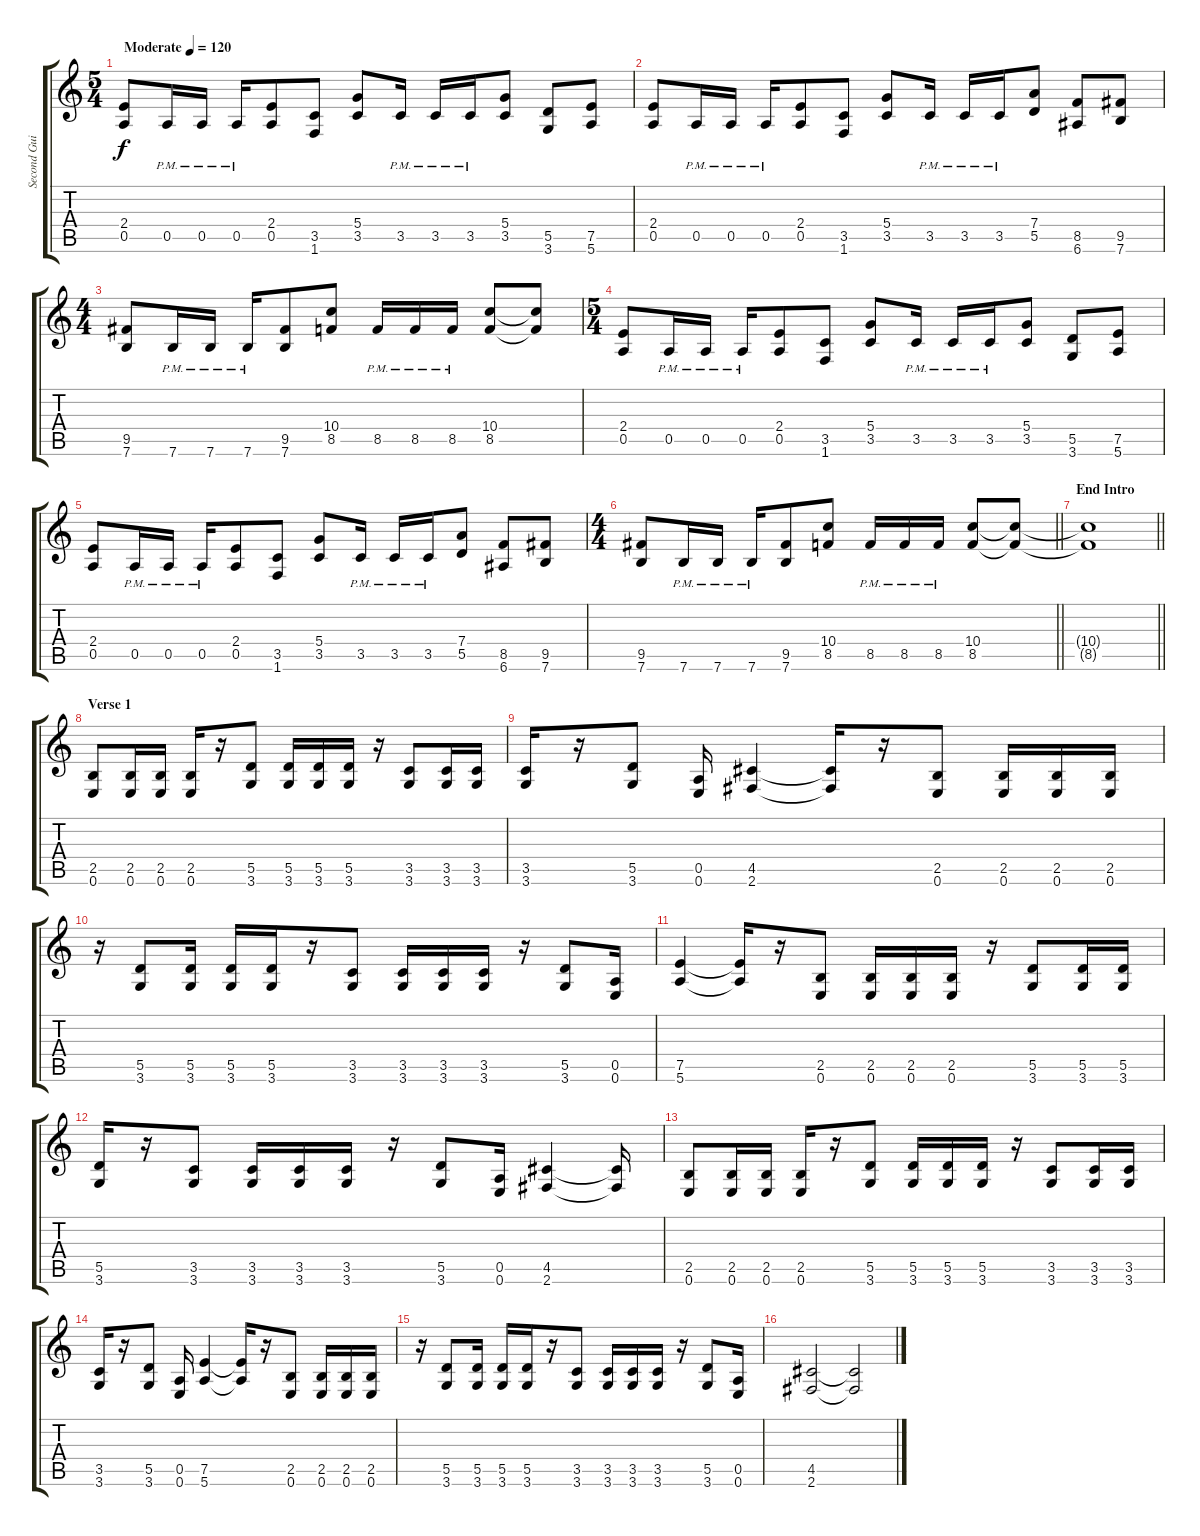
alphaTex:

\track ("Second Guitar" "Second Gui") {instrument distortionguitar}
\staff {score tabs}
\tuning (E4 B3 G3 D3 A2 E2) {hide}
\ts (5 4)
\tempo (120 "Moderate")
\clef g2
\ks c
(2.4 0.5).8{dy f instrument distortionguitar} 0.5{pm}.16 0.5{pm}.16 0.5{pm}.16 (2.4 0.5).8 (3.5 1.6).8 (5.4 3.5).8 3.5{pm}.16 3.5{pm}.16 3.5{pm}.16 (5.4 3.5).8 (5.5 3.6).8 (7.5 5.6).8 |
(2.4 0.5).8 0.5{pm}.16 0.5{pm}.16 0.5{pm}.16 (2.4 0.5).8 (3.5 1.6).8 (5.4 3.5).8 3.5{pm}.16 3.5{pm}.16 3.5{pm}.16 (7.4 5.5).8 (8.5 6.6).8 (9.5 7.6).8 |
\ts (4 4)
(9.5 7.6).8 7.6{pm}.16 7.6{pm}.16 7.6{pm}.16 (9.5 7.6).8 (10.4 8.5).8 8.5{pm}.16 8.5{pm}.16 8.5{pm}.16 (10.4 8.5).8 (10.4{t} 8.5{t}).8 |
\ts (5 4)
(2.4 0.5).8 0.5{pm}.16 0.5{pm}.16 0.5{pm}.16 (2.4 0.5).8 (3.5 1.6).8 (5.4 3.5).8 3.5{pm}.16 3.5{pm}.16 3.5{pm}.16 (5.4 3.5).8 (5.5 3.6).8 (7.5 5.6).8 |
(2.4 0.5).8 0.5{pm}.16 0.5{pm}.16 0.5{pm}.16 (2.4 0.5).8 (3.5 1.6).8 (5.4 3.5).8 3.5{pm}.16 3.5{pm}.16 3.5{pm}.16 (7.4 5.5).8 (8.5 6.6).8 (9.5 7.6).8 |
\ts (4 4)
\barLineRight lightlight
(9.5 7.6).8 7.6{pm}.16 7.6{pm}.16 7.6{pm}.16 (9.5 7.6).8 (10.4 8.5).8 8.5{pm}.16 8.5{pm}.16 8.5{pm}.16 (10.4 8.5).8 (10.4{t} 8.5{t}).8 |
\section ("" "End Intro")
\barLineRight lightlight
(10.4{t} 8.5{t}).1 |
\section ("" "Verse 1")
(2.5 0.6).8 (2.5 0.6).16 (2.5 0.6).16 (2.5 0.6).16 r.16 (5.5 3.6).8 (5.5 3.6).16 (5.5 3.6).16 (5.5 3.6).16 r.16 (3.5 3.6).8 (3.5 3.6).16 (3.5 3.6).16 |
(3.5 3.6).16 r.16 (5.5 3.6).8 (0.5 0.6).16 (4.5 2.6).4 (4.5{t} 2.6{t}).16 r.16 (2.5 0.6).8 (2.5 0.6).16 (2.5 0.6).16 (2.5 0.6).16 |
r.16 (5.5 3.6).8 (5.5 3.6).16 (5.5 3.6).16 (5.5 3.6).16 r.16 (3.5 3.6).8 (3.5 3.6).16 (3.5 3.6).16 (3.5 3.6).16 r.16 (5.5 3.6).8 (0.5 0.6).16 |
(7.5 5.6).4 (7.5{t} 5.6{t}).16 r.16 (2.5 0.6).8 (2.5 0.6).16 (2.5 0.6).16 (2.5 0.6).16 r.16 (5.5 3.6).8 (5.5 3.6).16 (5.5 3.6).16 |
(5.5 3.6).16 r.16 (3.5 3.6).8 (3.5 3.6).16 (3.5 3.6).16 (3.5 3.6).16 r.16 (5.5 3.6).8 (0.5 0.6).16 (4.5 2.6).4 (4.5{t} 2.6{t}).16 |
(2.5 0.6).8 (2.5 0.6).16 (2.5 0.6).16 (2.5 0.6).16 r.16 (5.5 3.6).8 (5.5 3.6).16 (5.5 3.6).16 (5.5 3.6).16 r.16 (3.5 3.6).8 (3.5 3.6).16 (3.5 3.6).16 |
(3.5 3.6).16 r.16 (5.5 3.6).8 (0.5 0.6).16 (7.5 5.6).4 (7.5{t} 5.6{t}).16 r.16 (2.5 0.6).8 (2.5 0.6).16 (2.5 0.6).16 (2.5 0.6).16 |
r.16 (5.5 3.6).8 (5.5 3.6).16 (5.5 3.6).16 (5.5 3.6).16 r.16 (3.5 3.6).8 (3.5 3.6).16 (3.5 3.6).16 (3.5 3.6).16 r.16 (5.5 3.6).8 (0.5 0.6).16 |
(4.5 2.6).2 (4.5{t} 2.6{t}).2
